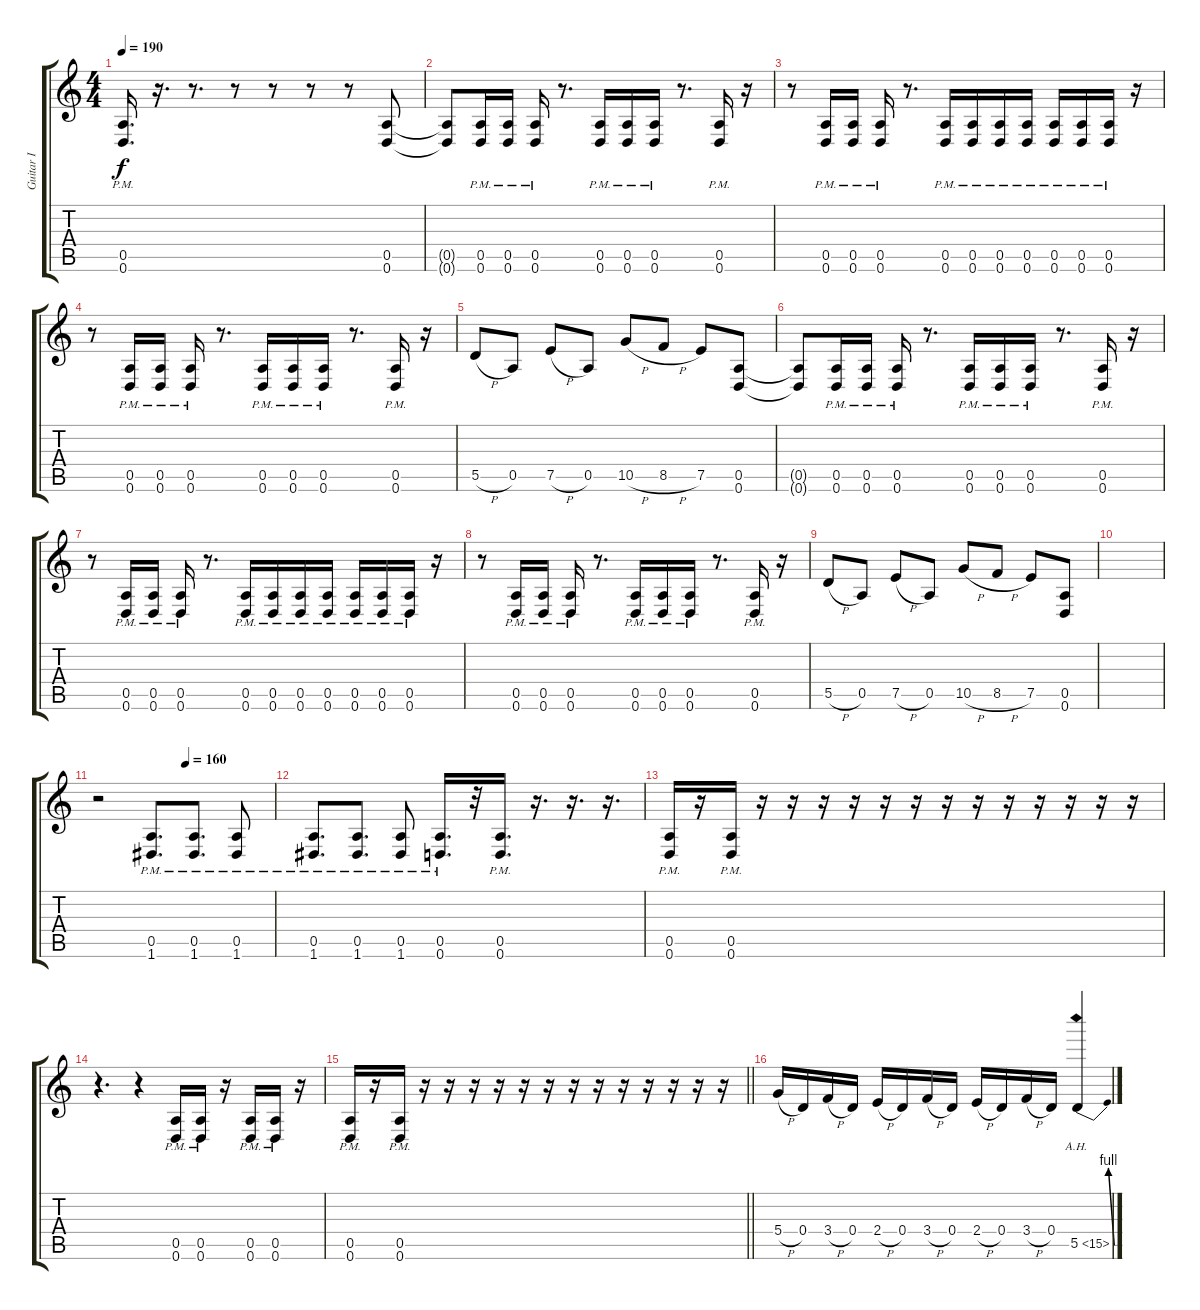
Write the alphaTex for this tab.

\track ("Guitar I" "Guitar I") {instrument distortionguitar}
\staff {score tabs}
\tuning (E4 B3 G3 D3 A2 D2) {hide}
\ts (4 4)
\tempo 190
\clef g2
\ks c
(0.5{pm} 0.6{pm}).16{d dy f} r.16{d} r.8{d} r.8 r.8 r.8 r.8 (0.5 0.6).8 |
(0.5{t} 0.6{t}).8 (0.5{pm} 0.6{pm}).16 (0.5{pm} 0.6{pm}).16 (0.5{pm} 0.6{pm}).16 r.8{d} (0.5{pm} 0.6{pm}).16 (0.5{pm} 0.6{pm}).16 (0.5{pm} 0.6{pm}).16 r.8{d} (0.5{pm} 0.6{pm}).16 r.16 |
r.8 (0.5{pm} 0.6{pm}).16 (0.5{pm} 0.6{pm}).16 (0.5{pm} 0.6{pm}).16 r.8{d} (0.5{pm} 0.6{pm}).16 (0.5{pm} 0.6{pm}).16 (0.5{pm} 0.6{pm}).16 (0.5{pm} 0.6{pm}).16 (0.5{pm} 0.6{pm}).16 (0.5{pm} 0.6{pm}).16 (0.5{pm} 0.6{pm}).16 r.16 |
r.8 (0.5{pm} 0.6{pm}).16 (0.5{pm} 0.6{pm}).16 (0.5{pm} 0.6{pm}).16 r.8{d} (0.5{pm} 0.6{pm}).16 (0.5{pm} 0.6{pm}).16 (0.5{pm} 0.6{pm}).16 r.8{d} (0.5{pm} 0.6{pm}).16 r.16 |
5.5{h}.8 0.5.8 7.5{h}.8 0.5.8 10.5{h}.8 8.5{h}.8 7.5.8 (0.5 0.6).8 |
(0.5{t} 0.6{t}).8 (0.5{pm} 0.6{pm}).16 (0.5{pm} 0.6{pm}).16 (0.5{pm} 0.6{pm}).16 r.8{d} (0.5{pm} 0.6{pm}).16 (0.5{pm} 0.6{pm}).16 (0.5{pm} 0.6{pm}).16 r.8{d} (0.5{pm} 0.6{pm}).16 r.16 |
r.8 (0.5{pm} 0.6{pm}).16 (0.5{pm} 0.6{pm}).16 (0.5{pm} 0.6{pm}).16 r.8{d} (0.5{pm} 0.6{pm}).16 (0.5{pm} 0.6{pm}).16 (0.5{pm} 0.6{pm}).16 (0.5{pm} 0.6{pm}).16 (0.5{pm} 0.6{pm}).16 (0.5{pm} 0.6{pm}).16 (0.5{pm} 0.6{pm}).16 r.16 |
r.8 (0.5{pm} 0.6{pm}).16 (0.5{pm} 0.6{pm}).16 (0.5{pm} 0.6{pm}).16 r.8{d} (0.5{pm} 0.6{pm}).16 (0.5{pm} 0.6{pm}).16 (0.5{pm} 0.6{pm}).16 r.8{d} (0.5{pm} 0.6{pm}).16 r.16 |
5.5{h}.8 0.5.8 7.5{h}.8 0.5.8 10.5{h}.8 8.5{h}.8 7.5.8 (0.5 0.6).8 |
|
\tempo (160 0.5)
r.2 (0.5{pm} 1.6{pm}).8{d} (0.5{pm} 1.6{pm}).8{d} (0.5{pm} 1.6{pm}).8 |
(0.5{pm} 1.6{pm}).8{d} (0.5{pm} 1.6{pm}).8{d} (0.5{pm} 1.6{pm}).8 (0.5{pm} 0.6{pm}).16{d} r.32 (0.5{pm} 0.6{pm}).16{d} r.16{d} r.16{d} r.16{d} |
(0.5{pm} 0.6{pm}).16 r.16 (0.5{pm} 0.6{pm}).16 r.16 r.16 r.16 r.16 r.16 r.16 r.16 r.16 r.16 r.16 r.16 r.16 r.16 |
r.4{d} r.4 (0.5{pm} 0.6{pm}).16 (0.5{pm} 0.6{pm}).16 r.16 (0.5{pm} 0.6{pm}).16 (0.5{pm} 0.6{pm}).16 r.16 |
\barLineRight lightlight
(0.5{pm} 0.6{pm}).16 r.16 (0.5{pm} 0.6{pm}).16 r.16 r.16 r.16 r.16 r.16 r.16 r.16 r.16 r.16 r.16 r.16 r.16 r.16 |
\section ("" "")
5.4{h}.16 0.4.16 3.4{h}.16 0.4.16 2.4{h}.16 0.4.16 3.4{h}.16 0.4.16 2.4{h}.16 0.4.16 3.4{h}.16 0.4.16 5.5{be (bend 0 0 60 4) ah 10}.4
